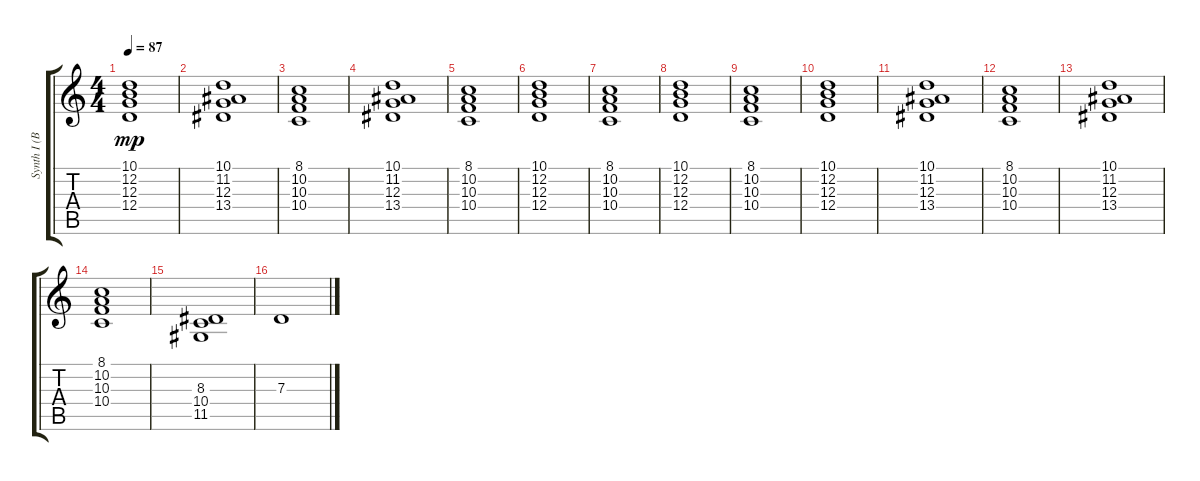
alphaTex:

\track ("Synth I (Banks)" "Synth I (B") {instrument synthstrings1}
\staff {score tabs}
\tuning (E4 B3 G3 D3 A2 E2) {hide}
\ts (4 4)
\tempo 87
\clef g2
\ks c
(10.1 12.2 12.3 12.4).1{dy mp} |
(10.1 11.2 12.3 13.4).1 |
(8.1 10.2 10.3 10.4).1 |
(10.1 11.2 12.3 13.4).1 |
(8.1 10.2 10.3 10.4).1 |
(10.1 12.2 12.3 12.4).1 |
(8.1 10.2 10.3 10.4).1 |
(10.1 12.2 12.3 12.4).1 |
(8.1 10.2 10.3 10.4).1 |
(10.1 12.2 12.3 12.4).1 |
(10.1 11.2 12.3 13.4).1 |
(8.1 10.2 10.3 10.4).1 |
(10.1 11.2 12.3 13.4).1 |
(8.1 10.2 10.3 10.4).1 |
(8.3 10.4 11.5).1 |
7.3.1
